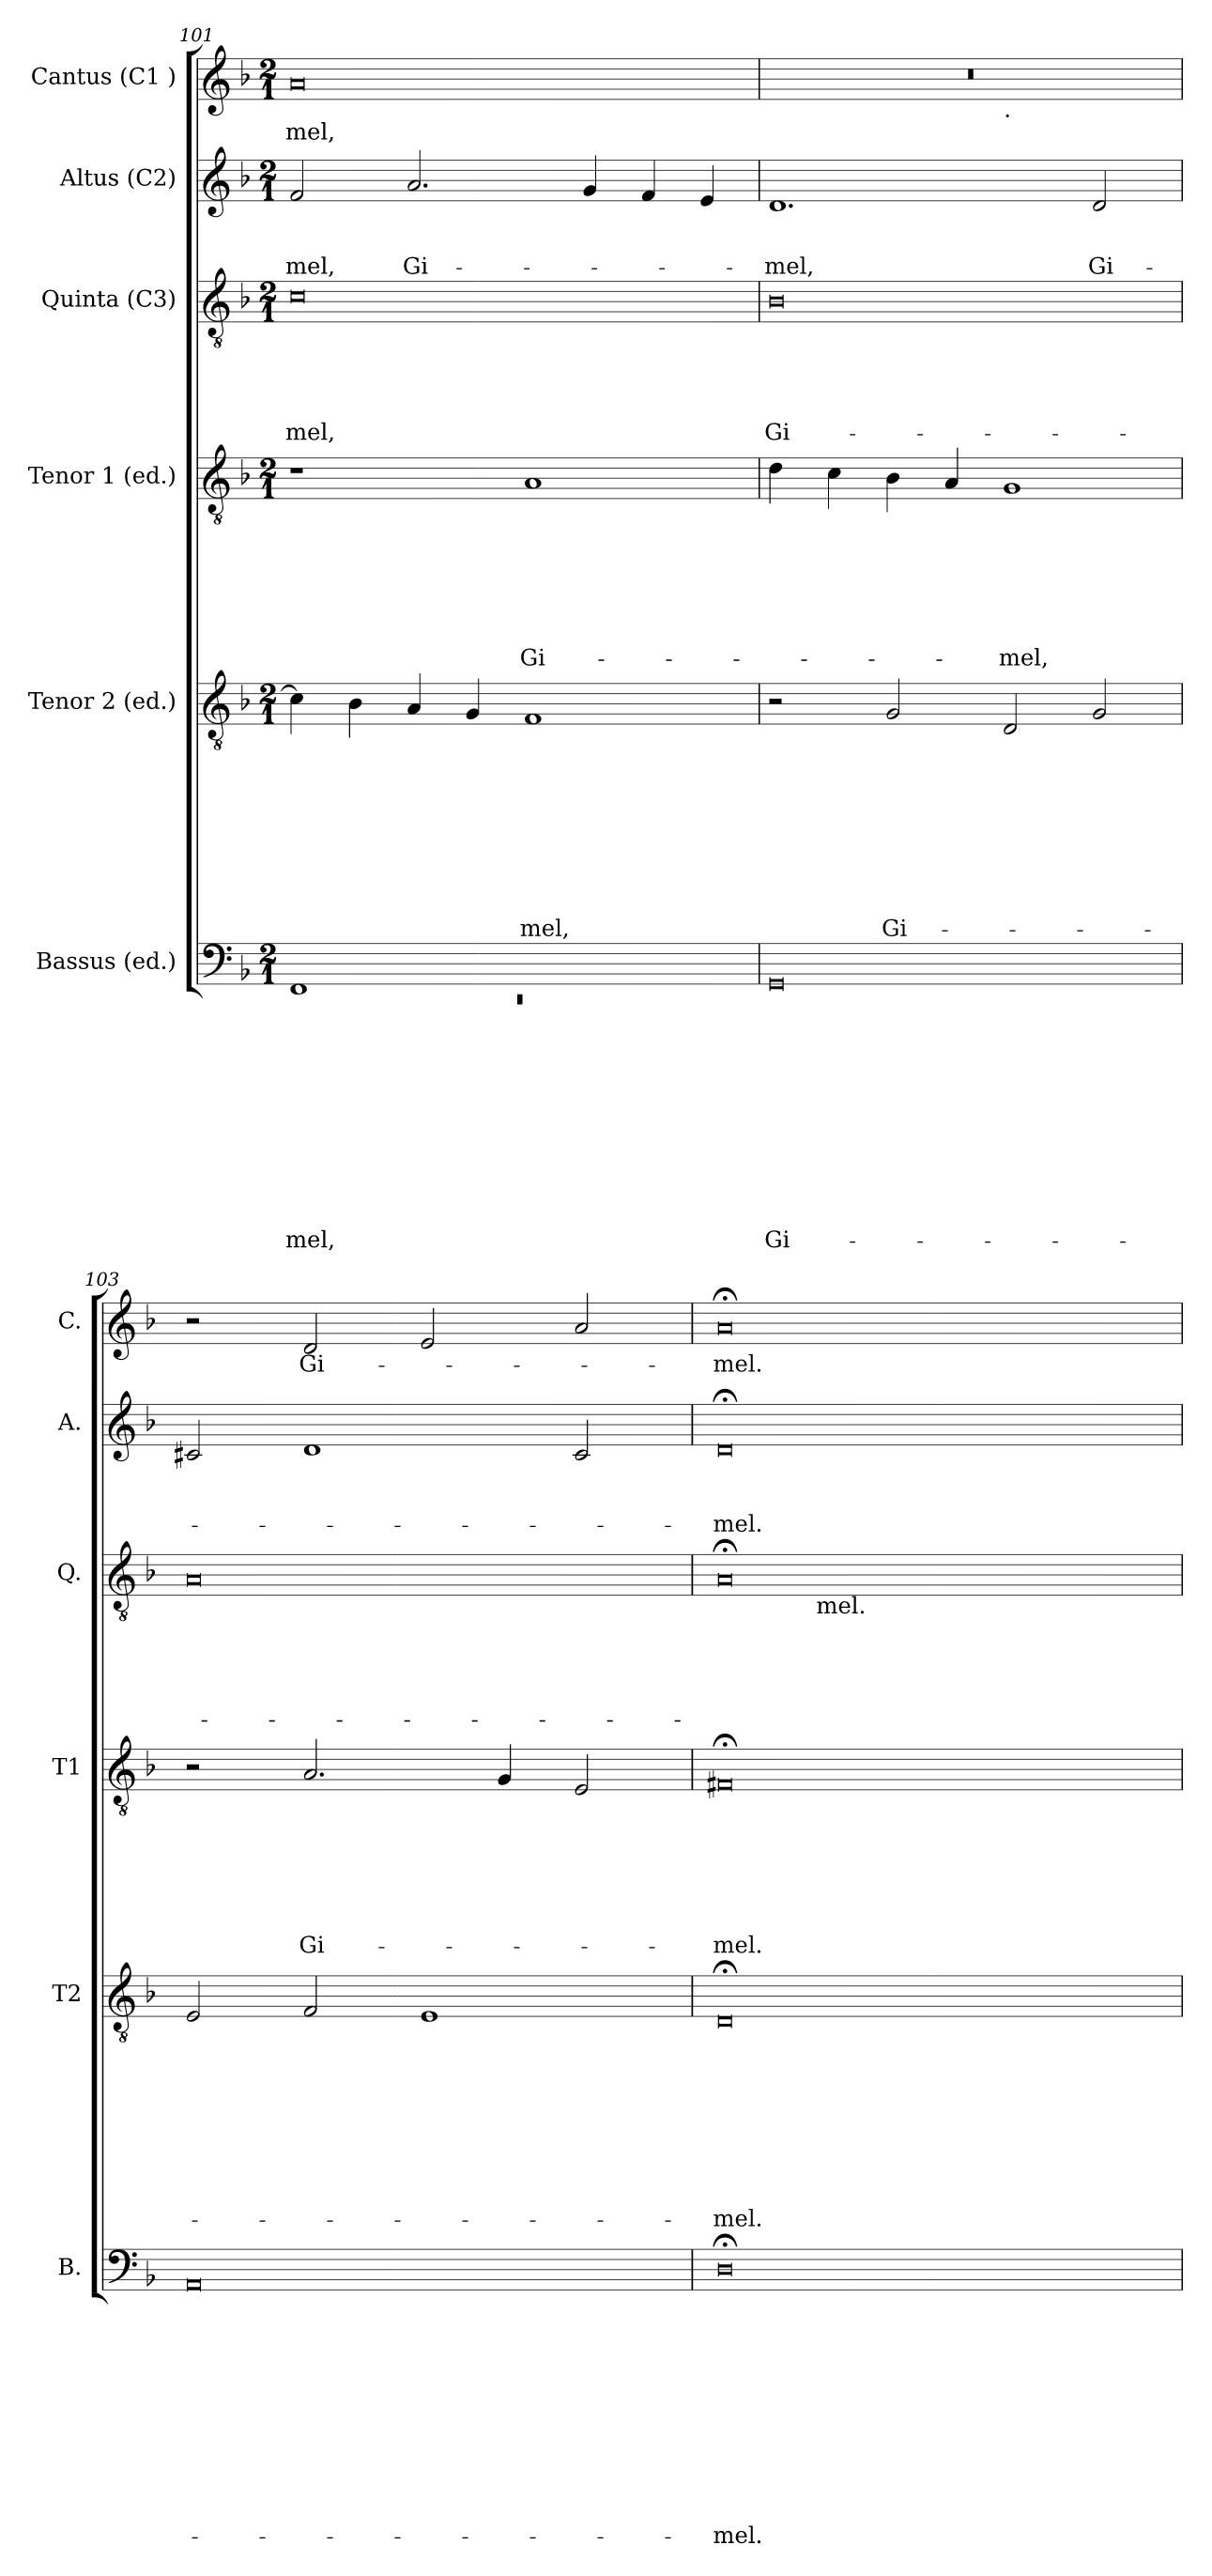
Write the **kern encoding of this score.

**kern	**text	**text	**text	**text	**text	**text	**text	**text	**text	**text	**text	**kern	**text	**text	**text	**text	**text	**text	**text	**text	**text	**kern	**text	**text	**text	**text	**text	**text	**text	**kern	**text	**text	**text	**text	**text	**kern	**text	**text	**text	**kern	**text
*part6	*part6	*part6	*part6	*part6	*part6	*part6	*part6	*part6	*part6	*part6	*part6	*part5	*part5	*part5	*part5	*part5	*part5	*part5	*part5	*part5	*part5	*part4	*part4	*part4	*part4	*part4	*part4	*part4	*part4	*part3	*part3	*part3	*part3	*part3	*part3	*part2	*part2	*part2	*part2	*part1	*part1
*staff6	*staff6	*staff6	*staff6	*staff6	*staff6	*staff6	*staff6	*staff6	*staff6	*staff6	*staff6	*staff5	*staff5	*staff5	*staff5	*staff5	*staff5	*staff5	*staff5	*staff5	*staff5	*staff4	*staff4	*staff4	*staff4	*staff4	*staff4	*staff4	*staff4	*staff3	*staff3	*staff3	*staff3	*staff3	*staff3	*staff2	*staff2	*staff2	*staff2	*staff1	*staff1
*I"Bassus (ed.)	*	*	*	*	*	*	*	*	*	*	*	*I"Tenor 2 (ed.)	*	*	*	*	*	*	*	*	*	*I"Tenor 1 (ed.)	*	*	*	*	*	*	*	*I"Quinta (C3)	*	*	*	*	*	*I"Altus (C2)	*	*	*	*I"Cantus (C1 )	*
*I'B.	*	*	*	*	*	*	*	*	*	*	*	*I'T2	*	*	*	*	*	*	*	*	*	*I'T1	*	*	*	*	*	*	*	*I'Q.	*	*	*	*	*	*I'A.	*	*	*	*I'C.	*
*clefF4	*	*	*	*	*	*	*	*	*	*	*	*clefGv2	*	*	*	*	*	*	*	*	*	*clefGv2	*	*	*	*	*	*	*	*clefGv2	*	*	*	*	*	*clefG2	*	*	*	*clefG2	*
*k[b-]	*	*	*	*	*	*	*	*	*	*	*	*k[b-]	*	*	*	*	*	*	*	*	*	*k[b-]	*	*	*	*	*	*	*	*k[b-]	*	*	*	*	*	*k[b-]	*	*	*	*k[b-]	*
*F:	*	*	*	*	*	*	*	*	*	*	*	*F:	*	*	*	*	*	*	*	*	*	*F:	*	*	*	*	*	*	*	*F:	*	*	*	*	*	*F:	*	*	*	*F:	*
*M2/1	*	*	*	*	*	*	*	*	*	*	*	*M2/1	*	*	*	*	*	*	*	*	*	*M2/1	*	*	*	*	*	*	*	*M2/1	*	*	*	*	*	*M2/1	*	*	*	*M2/1	*
=101	=101	=101	=101	=101	=101	=101	=101	=101	=101	=101	=101	=101	=101	=101	=101	=101	=101	=101	=101	=101	=101	=101	=101	=101	=101	=101	=101	=101	=101	=101	=101	=101	=101	=101	=101	=101	=101	=101	=101	=101	=101
*^	*	*	*	*	*	*	*	*	*	*	*	*	*	*	*	*	*	*	*	*	*	*	*	*	*	*	*	*	*	*	*	*	*	*	*	*	*	*	*	*	*
!	!LO:N:vis=1	!	!	!	!	!	!	!	!	!	!	!LO:LY:b	!	!	!	!	!	!	!	!	!	!	!	!	!	!	!	!	!	!	!	!	!	!	!	!LO:LY:b	!	!	!	!LO:LY:b	!	!LO:LY:b
1FF	0rEE	.	.	.	.	.	.	.	.	.	.	-mel,	4c\]	.	.	.	.	.	.	.	.	.	1r	.	.	.	.	.	.	.	0c	.	.	.	.	-mel,	2f/	.	.	-mel,	0a	-mel,
.	.	.	.	.	.	.	.	.	.	.	.	.	4B-\	.	.	.	.	.	.	.	.	.	.	.	.	.	.	.	.	.	.	.	.	.	.	.	.	.	.	.	.	.
!	!	!	!	!	!	!	!	!	!	!	!	!	!	!	!	!	!	!	!	!	!	!	!	!	!	!	!	!	!	!	!	!	!	!	!	!	!	!	!	!LO:LY:b	!	!
.	.	.	.	.	.	.	.	.	.	.	.	.	4A/	.	.	.	.	.	.	.	.	.	.	.	.	.	.	.	.	.	.	.	.	.	.	.	2.a/	.	.	Gi-	.	.
.	.	.	.	.	.	.	.	.	.	.	.	.	4G/	.	.	.	.	.	.	.	.	.	.	.	.	.	.	.	.	.	.	.	.	.	.	.	.	.	.	.	.	.
!	!	!	!	!	!	!	!	!	!	!	!	!	!	!	!	!	!	!	!	!	!	!LO:LY:b	!	!	!	!	!	!	!	!LO:LY:b	!	!	!	!	!	!	!	!	!	!	!	!
1ryy	.	.	.	.	.	.	.	.	.	.	.	.	1F	.	.	.	.	.	.	.	.	-mel,	1A	.	.	.	.	.	.	Gi-	.	.	.	.	.	.	.	.	.	.	.	.
.	.	.	.	.	.	.	.	.	.	.	.	.	.	.	.	.	.	.	.	.	.	.	.	.	.	.	.	.	.	.	.	.	.	.	.	.	4g/	.	.	.	.	.
.	.	.	.	.	.	.	.	.	.	.	.	.	.	.	.	.	.	.	.	.	.	.	.	.	.	.	.	.	.	.	.	.	.	.	.	.	4f/	.	.	.	.	.
.	.	.	.	.	.	.	.	.	.	.	.	.	.	.	.	.	.	.	.	.	.	.	.	.	.	.	.	.	.	.	.	.	.	.	.	.	4e/	.	.	.	.	.
*v	*v	*	*	*	*	*	*	*	*	*	*	*	*	*	*	*	*	*	*	*	*	*	*	*	*	*	*	*	*	*	*	*	*	*	*	*	*	*	*	*	*	*
=102	=102	=102	=102	=102	=102	=102	=102	=102	=102	=102	=102	=102	=102	=102	=102	=102	=102	=102	=102	=102	=102	=102	=102	=102	=102	=102	=102	=102	=102	=102	=102	=102	=102	=102	=102	=102	=102	=102	=102	=102	=102
!	!	!	!	!	!	!	!	!	!	!	!LO:LY:b	!	!	!	!	!	!	!	!	!	!	!	!	!	!	!	!	!	!	!	!	!	!	!	!LO:LY:b	!	!	!	!LO:LY:b	!	!
*	*	*	*	*	*	*	*	*	*	*	*	*	*	*	*	*	*	*	*	*	*	*	*	*	*	*	*	*	*	*	*	*	*	*	*	*	*	*	*	*^	*
0GG	.	.	.	.	.	.	.	.	.	.	Gi-	2r	.	.	.	.	.	.	.	.	.	4d\	.	.	.	.	.	.	.	0B-	.	.	.	.	Gi-	1.d	.	.	-mel,	0r	1ryy	.
.	.	.	.	.	.	.	.	.	.	.	.	.	.	.	.	.	.	.	.	.	.	4c\	.	.	.	.	.	.	.	.	.	.	.	.	.	.	.	.	.	.	.	.
!	!	!	!	!	!	!	!	!	!	!	!	!	!	!	!	!	!	!	!	!	!LO:LY:b	!	!	!	!	!	!	!	!	!	!	!	!	!	!	!	!	!	!	!	!	!
.	.	.	.	.	.	.	.	.	.	.	.	2G/	.	.	.	.	.	.	.	.	Gi-	4B-\	.	.	.	.	.	.	.	.	.	.	.	.	.	.	.	.	.	.	.	.
.	.	.	.	.	.	.	.	.	.	.	.	.	.	.	.	.	.	.	.	.	.	4A/	.	.	.	.	.	.	.	.	.	.	.	.	.	.	.	.	.	.	.	.
!	!	!	!	!	!	!	!	!	!	!	!	!	!	!	!	!	!	!	!	!	!	!	!	!	!	!	!	!	!	!	!	!	!	!	!	!	!	!	!	!	!LO:TX:b:t=.	!
!	!	!	!	!	!	!	!	!	!	!	!	!	!	!	!	!	!	!	!	!	!	!	!	!	!	!	!	!	!LO:LY:b	!	!	!	!	!	!	!	!	!	!	!	!	!
.	.	.	.	.	.	.	.	.	.	.	.	2D/	.	.	.	.	.	.	.	.	.	1G	.	.	.	.	.	.	-mel,	.	.	.	.	.	.	.	.	.	.	.	1ryy	.
!	!	!	!	!	!	!	!	!	!	!	!	!	!	!	!	!	!	!	!	!	!	!	!	!	!	!	!	!	!	!	!	!	!	!	!	!	!	!	!LO:LY:b	!	!	!
.	.	.	.	.	.	.	.	.	.	.	.	2G/	.	.	.	.	.	.	.	.	.	.	.	.	.	.	.	.	.	.	.	.	.	.	.	2d/	.	.	Gi-	.	.	.
*	*	*	*	*	*	*	*	*	*	*	*	*	*	*	*	*	*	*	*	*	*	*	*	*	*	*	*	*	*	*	*	*	*	*	*	*	*	*	*	*v	*v	*
=103	=103	=103	=103	=103	=103	=103	=103	=103	=103	=103	=103	=103	=103	=103	=103	=103	=103	=103	=103	=103	=103	=103	=103	=103	=103	=103	=103	=103	=103	=103	=103	=103	=103	=103	=103	=103	=103	=103	=103	=103	=103
0AA	.	.	.	.	.	.	.	.	.	.	.	2E/	.	.	.	.	.	.	.	.	.	2r	.	.	.	.	.	.	.	0A	.	.	.	.	.	2c#X/	.	.	.	2r	.
!	!	!	!	!	!	!	!	!	!	!	!	!	!	!	!	!	!	!	!	!	!	!	!	!	!	!	!	!	!LO:LY:b	!	!	!	!	!	!	!	!	!	!	!	!LO:LY:b
.	.	.	.	.	.	.	.	.	.	.	.	2F/	.	.	.	.	.	.	.	.	.	2.A/	.	.	.	.	.	.	Gi-	.	.	.	.	.	.	1d	.	.	.	2d/	Gi-
.	.	.	.	.	.	.	.	.	.	.	.	1E	.	.	.	.	.	.	.	.	.	.	.	.	.	.	.	.	.	.	.	.	.	.	.	.	.	.	.	2e/	.
.	.	.	.	.	.	.	.	.	.	.	.	.	.	.	.	.	.	.	.	.	.	4G/	.	.	.	.	.	.	.	.	.	.	.	.	.	.	.	.	.	.	.
.	.	.	.	.	.	.	.	.	.	.	.	.	.	.	.	.	.	.	.	.	.	2E/	.	.	.	.	.	.	.	.	.	.	.	.	.	2c#/	.	.	.	2a/	.
=104	=104	=104	=104	=104	=104	=104	=104	=104	=104	=104	=104	=104	=104	=104	=104	=104	=104	=104	=104	=104	=104	=104	=104	=104	=104	=104	=104	=104	=104	=104	=104	=104	=104	=104	=104	=104	=104	=104	=104	=104	=104
!	!	!	!	!	!	!	!	!	!	!	!LO:LY:b	!	!	!	!	!	!	!	!	!	!LO:LY:b	!	!	!	!	!	!	!	!LO:LY:b	!	!	!	!	!	!	!	!	!	!LO:LY:b	!	!LO:LY:b
*	*	*	*	*	*	*	*	*	*	*	*	*	*	*	*	*	*	*	*	*	*	*	*	*	*	*	*	*	*	*^	*	*	*	*	*	*	*	*	*	*	*
0D;<	.	.	.	.	.	.	.	.	.	.	-mel.	0D;	.	.	.	.	.	.	.	.	-mel.	0F#X;	.	.	.	.	.	.	-mel.	0A;	4ryy	.	.	.	.	.	0d;	.	.	-mel.	0a;	-mel.
.	.	.	.	.	.	.	.	.	.	.	.	.	.	.	.	.	.	.	.	.	.	.	.	.	.	.	.	.	.	.	32ryy	.	.	.	.	.	.	.	.	.	.	.
!	!	!	!	!	!	!	!	!	!	!	!	!	!	!	!	!	!	!	!	!	!	!	!	!	!	!	!	!	!	!	!LO:TX:b:t=mel.	!	!	!	!	!	!	!	!	!	!	!
.	.	.	.	.	.	.	.	.	.	.	.	.	.	.	.	.	.	.	.	.	.	.	.	.	.	.	.	.	.	.	1ryy	.	.	.	.	.	.	.	.	.	.	.
.	.	.	.	.	.	.	.	.	.	.	.	.	.	.	.	.	.	.	.	.	.	.	.	.	.	.	.	.	.	.	2ryy	.	.	.	.	.	.	.	.	.	.	.
.	.	.	.	.	.	.	.	.	.	.	.	.	.	.	.	.	.	.	.	.	.	.	.	.	.	.	.	.	.	.	8..ryy	.	.	.	.	.	.	.	.	.	.	.
*	*	*	*	*	*	*	*	*	*	*	*	*	*	*	*	*	*	*	*	*	*	*	*	*	*	*	*	*	*	*v	*v	*	*	*	*	*	*	*	*	*	*	*
=	=	=	=	=	=	=	=	=	=	=	=	=	=	=	=	=	=	=	=	=	=	=	=	=	=	=	=	=	=	=	=	=	=	=	=	=	=	=	=	=	=
*-	*-	*-	*-	*-	*-	*-	*-	*-	*-	*-	*-	*-	*-	*-	*-	*-	*-	*-	*-	*-	*-	*-	*-	*-	*-	*-	*-	*-	*-	*-	*-	*-	*-	*-	*-	*-	*-	*-	*-	*-	*-
